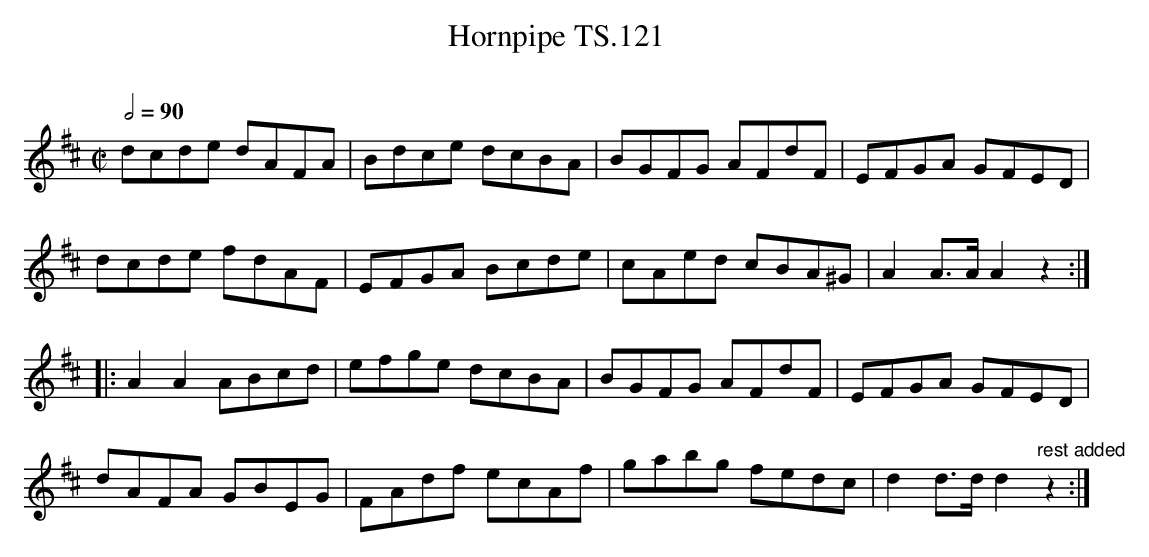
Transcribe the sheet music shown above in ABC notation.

X:1
T:Hornpipe TS.121
M:C|
L:1/8
Q:1/2=90
O:
K:D
dcde dAFA|Bdce dcBA|BGFG AFdF|EFGA GFED|
dcde fdAF|EFGA Bcde|cAed cBA^G|A2A>AA2z2:|
|:A2A2 ABcd|efge dcBA|BGFG AFdF|EFGA GFED|
dAFA GBEG|FAdf ecAf|gabg fedc|d2d>dd2"rest added"z2:|]
